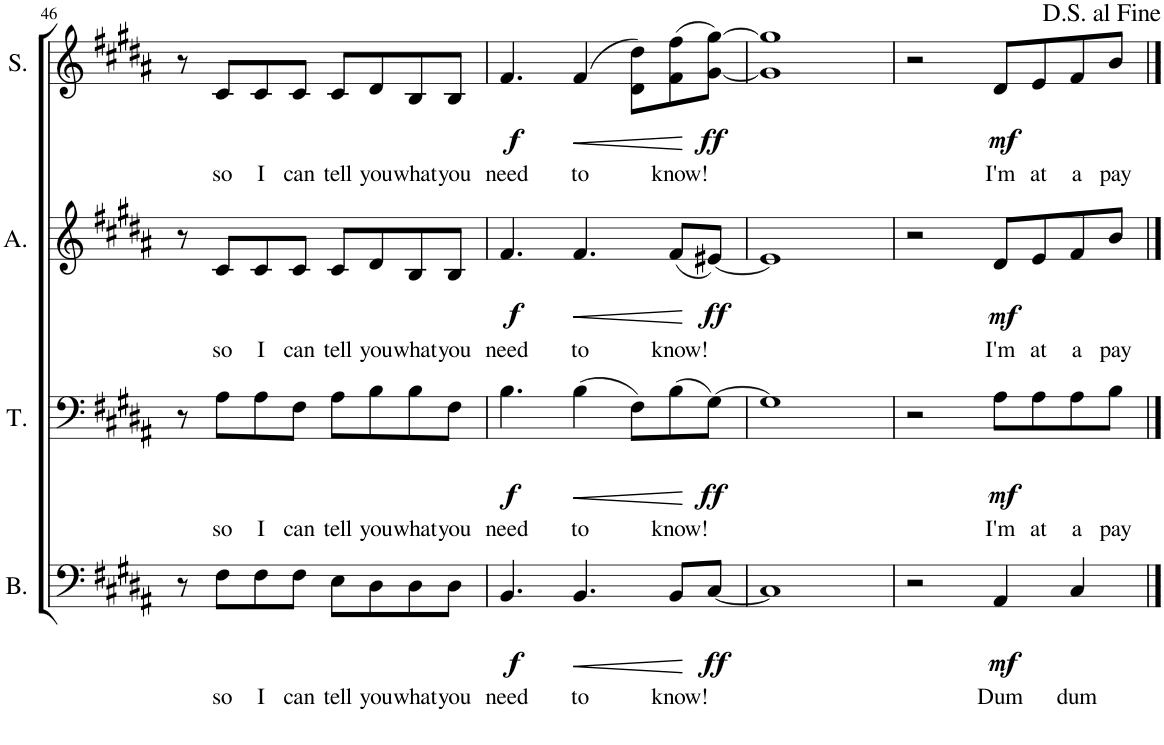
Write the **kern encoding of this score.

**kern	**text	**dynam	**kern	**text	**dynam	**kern	**text	**dynam	**kern	**text	**dynam
*part4	*part4	*part4	*part3	*part3	*part3	*part2	*part2	*part2	*part1	*part1	*part1
*staff4	*staff4	*staff4	*staff3	*staff3	*staff3	*staff2	*staff2	*staff2	*staff1	*staff1	*staff1
*I"Bass	*	*	*I"Tenor	*	*	*I"Alto	*	*	*I"Soprano	*	*
*I'B.	*	*	*I'T.	*	*	*I'A.	*	*	*I'S.	*	*
!!LO:PB:g=z
*clefF4	*	*	*clefF4	*	*	*clefG2	*	*	*clefG2	*	*
*k[f#c#g#d#a#]	*	*	*k[f#c#g#d#a#]	*	*	*k[f#c#g#d#a#]	*	*	*k[f#c#g#d#a#]	*	*
*M4/4	*	*	*M4/4	*	*	*M4/4	*	*	*M4/4	*	*
=46	=46	=46	=46	=46	=46	=46	=46	=46	=46	=46	=46
8r	.	.	8r	.	.	8r	.	.	8r	.	.
!	!LO:LY:b	!	!	!LO:LY:b	!	!	!LO:LY:b	!	!	!LO:LY:b	!
8F#\L	so	.	8A#\L	so	.	8c#/L	so	.	8c#/L	so	.
!	!LO:LY:b	!	!	!LO:LY:b	!	!	!LO:LY:b	!	!	!LO:LY:b	!
8F#\	I	.	8A#\	I	.	8c#/	I	.	8c#/	I	.
!	!LO:LY:b	!	!	!LO:LY:b	!	!	!LO:LY:b	!	!	!LO:LY:b	!
8F#\J	can	.	8F#\J	can	.	8c#/J	can	.	8c#/J	can	.
!	!LO:LY:b	!	!	!LO:LY:b	!	!	!LO:LY:b	!	!	!LO:LY:b	!
8E\L	tell	.	8A#\L	tell	.	8c#/L	tell	.	8c#/L	tell	.
!	!LO:LY:b	!	!	!LO:LY:b	!	!	!LO:LY:b	!	!	!LO:LY:b	!
8D#\	you	.	8B\	you	.	8d#/	you	.	8d#/	you	.
!	!LO:LY:b	!	!	!LO:LY:b	!	!	!LO:LY:b	!	!	!LO:LY:b	!
8D#\	what	.	8B\	what	.	8B/	what	.	8B/	what	.
!	!LO:LY:b	!	!	!LO:LY:b	!	!	!LO:LY:b	!	!	!LO:LY:b	!
8D#\J	you	.	8F#\J	you	.	8B/J	you	.	8B/J	you	.
=47	=47	=47	=47	=47	=47	=47	=47	=47	=47	=47	=47
!	!LO:LY:b	!LO:DY:b	!	!LO:LY:b	!LO:DY:b	!	!LO:LY:b	!LO:DY:b	!	!LO:LY:b	!LO:DY:b
4.BB/	need	f	4.B\	need	f	4.f#/	need	f	4.f#/	need	f
!	!LO:LY:b	!LO:HP:b	!	!LO:LY:b	!LO:HP:b	!	!LO:LY:b	!LO:HP:b	!	!LO:LY:b	!LO:HP:b
4.BB/	to	<	(4B\	to	<	4.f#/	to	<	(4f#/	to	<
.	.	.	8F#\L)	.	.	.	.	.	8d#\ 8dd#\L)	.	.
!	!LO:LY:b	!	!	!LO:LY:b	!	!	!LO:LY:b	!	!	!LO:LY:b	!
8BB/L	know!	.	(8B\	know!	.	(8f#/L	know!	.	(8f#\ 8ff#\	know!	.
!	!	!LO:DY:n=1:b	!	!	!LO:DY:n=1:b	!	!	!LO:DY:n=1:b	!	!	!LO:DY:n=1:b
[8C#/J	.	[ ff	[8G#\J)	.	[ ff	[8e#X/J)	.	[ ff	[8g#\ [8gg#\J)	.	[ ff
=48	=48	=48	=48	=48	=48	=48	=48	=48	=48	=48	=48
1C#]	.	.	1G#]	.	.	1e#]	.	.	1g#] 1gg#]	.	.
=49	=49	=49	=49	=49	=49	=49	=49	=49	=49	=49	=49
2r	.	.	2r	.	.	2r	.	.	2r	.	.
!	!LO:LY:b	!LO:DY:b	!	!LO:LY:b	!LO:DY:b	!	!LO:LY:b	!LO:DY:b	!	!LO:LY:b	!LO:DY:b
4AA#/	Dum	mf	8A#\L	I'm	mf	8d#/L	I'm	mf	8d#/L	I'm	mf
!	!	!	!	!LO:LY:b	!	!	!LO:LY:b	!	!	!LO:LY:b	!
.	.	.	8A#\	at	.	8e/	at	.	8e/	at	.
!	!LO:LY:b	!	!	!LO:LY:b	!	!	!LO:LY:b	!	!	!LO:LY:b	!
4C#/	dum	.	8A#\	a	.	8f#/	a	.	8f#/	a	.
!	!	!	!	!LO:LY:b	!	!	!LO:LY:b	!	!	!LO:LY:b	!
.	.	.	8B\J	pay	.	8b/J	pay	.	8b/J	pay	.
==	==	==	==	==	==	==	==	==	==	==	==
*-	*-	*-	*-	*-	*-	*-	*-	*-	*-	*-	*-
